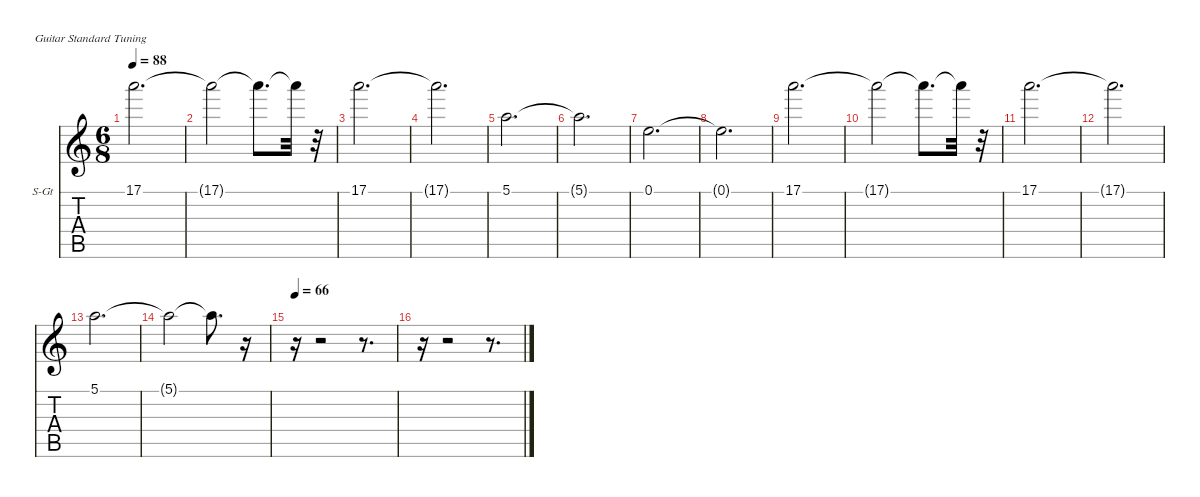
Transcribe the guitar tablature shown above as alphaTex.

\hideDynamics
\bracketExtendMode nobrackets
\firstSystemTrackNameOrientation horizontal
\otherSystemsTrackNameOrientation horizontal
\track ("StringPad           " "S-Gt") {instrument stringensemble1}
\staff {score tabs}
\tuning (E4 B3 G3 D3 A2 E2)
\displaytranspose 12
\ts (6 8)
\tempo 88
\clef g2
\ks c
17.1.2{d dy mf} |
17.1{t}.2{dy f} 17.1{t}.8{d} 17.1{t}.32 r.32 |
17.1.2{d dy mp} |
17.1{t}.2{d dy f} |
5.1.2{d dy mf} |
5.1{t}.2{d dy f} |
0.1.2{d dy mp} |
0.1{t}.2{d dy f} |
17.1.2{d dy mf} |
17.1{t}.2{dy f} 17.1{t}.8{d} 17.1{t}.32 r.32 |
17.1.2{d} |
17.1{t}.2{d} |
5.1.2{d dy mp} |
5.1{t}.2{dy f} 5.1{t}.8{d} r.16 |
\tempo 66
r.16 r.2 r.8{d} |
r.16 r.2 r.8{d}
